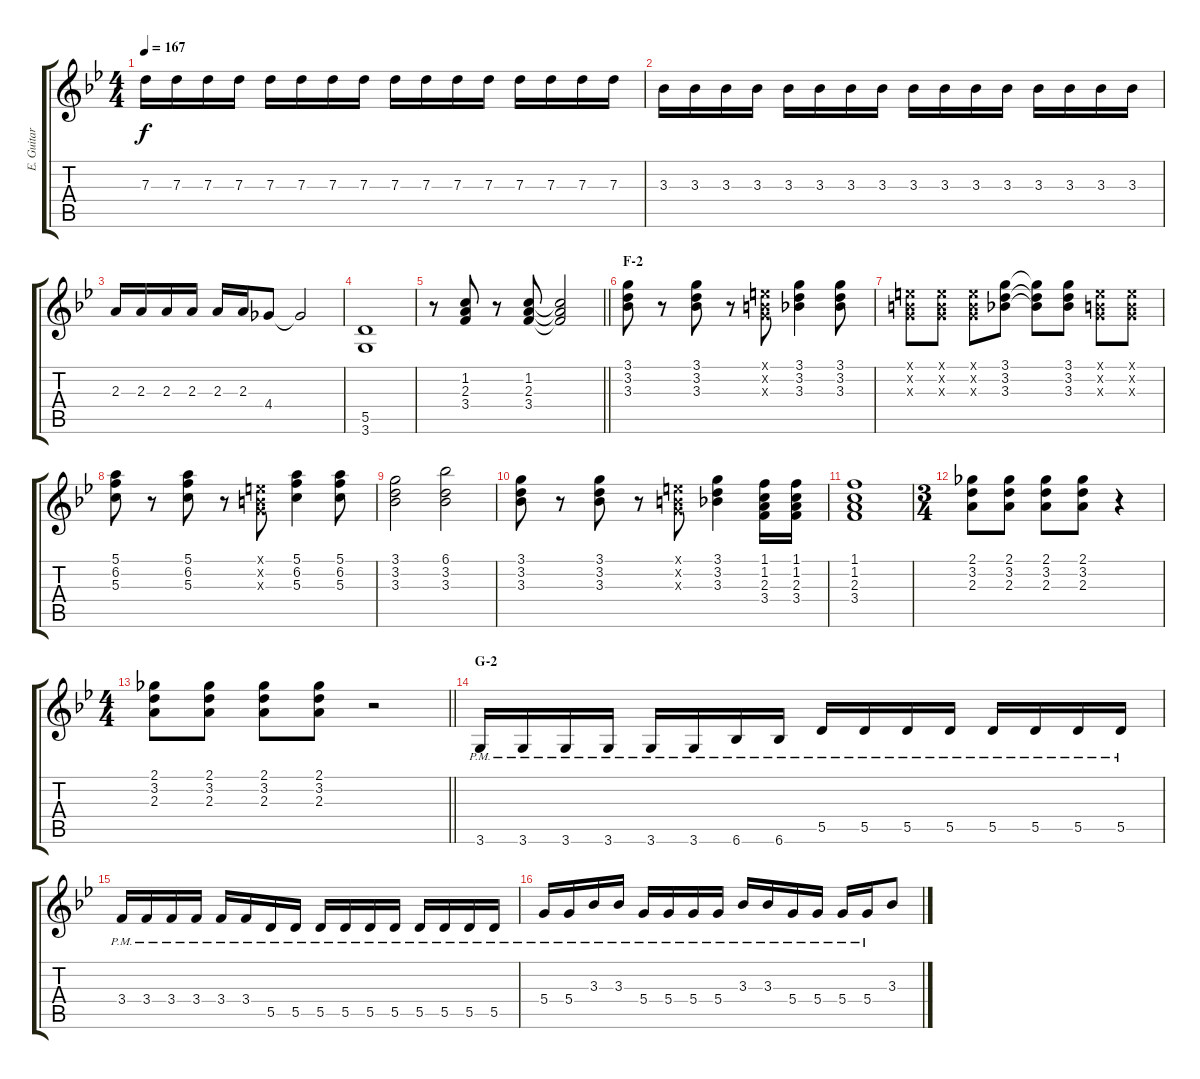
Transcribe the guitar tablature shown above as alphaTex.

\track ("E. Guitar II" "E. Guitar ") {instrument overdrivenguitar}
\staff {score tabs}
\tuning (E4 B3 G3 D3 A2 E2) {hide}
\ts (4 4)
\tempo 167
\clef g2
\ks bb
7.3.16{dy f} 7.3.16 7.3.16 7.3.16 7.3.16 7.3.16 7.3.16 7.3.16 7.3.16 7.3.16 7.3.16 7.3.16 7.3.16 7.3.16 7.3.16 7.3.16 |
3.3.16 3.3.16 3.3.16 3.3.16 3.3.16 3.3.16 3.3.16 3.3.16 3.3.16 3.3.16 3.3.16 3.3.16 3.3.16 3.3.16 3.3.16 3.3.16 |
2.3.16 2.3.16 2.3.16 2.3.16 2.3.16 2.3.16 4.4.8 4.4{t}.2 |
(5.5 3.6).1 |
\barLineRight lightlight
r.8 (1.2 2.3 3.4).8 r.8 (1.2 2.3 3.4).8 (1.2{t} 2.3{t} 3.4{t}).2 |
\section ("" "F-2")
(3.1 3.2 3.3).8 r.8 (3.1 3.2 3.3).8 r.8 (0.1{x} 0.2{x} 0.3{x}).8 (3.1 3.2 3.3).4 (3.1 3.2 3.3).8 |
(0.1{x} 0.2{x} 0.3{x}).8 (0.1{x} 0.2{x} 0.3{x}).8 (0.1{x} 0.2{x} 0.3{x}).8 (3.1 3.2 3.3).8 (3.1{t} 3.2{t} 3.3{t}).8 (3.1 3.2 3.3).8 (0.1{x} 0.2{x} 0.3{x}).8 (0.1{x} 0.2{x} 0.3{x}).8 |
(5.1 6.2 5.3).8 r.8 (5.1 6.2 5.3).8 r.8 (0.1{x} 0.2{x} 0.3{x}).8 (5.1 6.2 5.3).4 (5.1 6.2 5.3).8 |
(3.1 3.2 3.3).2 (6.1 3.2 3.3).2 |
(3.1 3.2 3.3).8 r.8 (3.1 3.2 3.3).8 r.8 (0.1{x} 0.2{x} 0.3{x}).8 (3.1 3.2 3.3).4 (1.1 1.2 2.3 3.4).16 (1.1 1.2 2.3 3.4).16 |
(1.1 1.2 2.3 3.4).1 |
\ts (3 4)
(2.1 3.2 2.3).8 (2.1 3.2 2.3).8 (2.1 3.2 2.3).8 (2.1 3.2 2.3).8 r.4 |
\ts (4 4)
\barLineRight lightlight
(2.1 3.2 2.3).8 (2.1 3.2 2.3).8 (2.1 3.2 2.3).8 (2.1 3.2 2.3).8 r.2 |
\section ("" "G-2")
3.6{pm}.16 3.6{pm}.16 3.6{pm}.16 3.6{pm}.16 3.6{pm}.16 3.6{pm}.16 6.6{pm}.16 6.6{pm}.16 5.5{pm}.16 5.5{pm}.16 5.5{pm}.16 5.5{pm}.16 5.5{pm}.16 5.5{pm}.16 5.5{pm}.16 5.5{pm}.16 |
3.4{pm}.16 3.4{pm}.16 3.4{pm}.16 3.4{pm}.16 3.4{pm}.16 3.4{pm}.16 5.5{pm}.16 5.5{pm}.16 5.5{pm}.16 5.5{pm}.16 5.5{pm}.16 5.5{pm}.16 5.5{pm}.16 5.5{pm}.16 5.5{pm}.16 5.5{pm}.16 |
5.4{pm}.16 5.4{pm}.16 3.3{pm}.16 3.3{pm}.16 5.4{pm}.16 5.4{pm}.16 5.4{pm}.16 5.4{pm}.16 3.3{pm}.16 3.3{pm}.16 5.4{pm}.16 5.4{pm}.16 5.4{pm}.16 5.4{pm}.16 3.3.8
